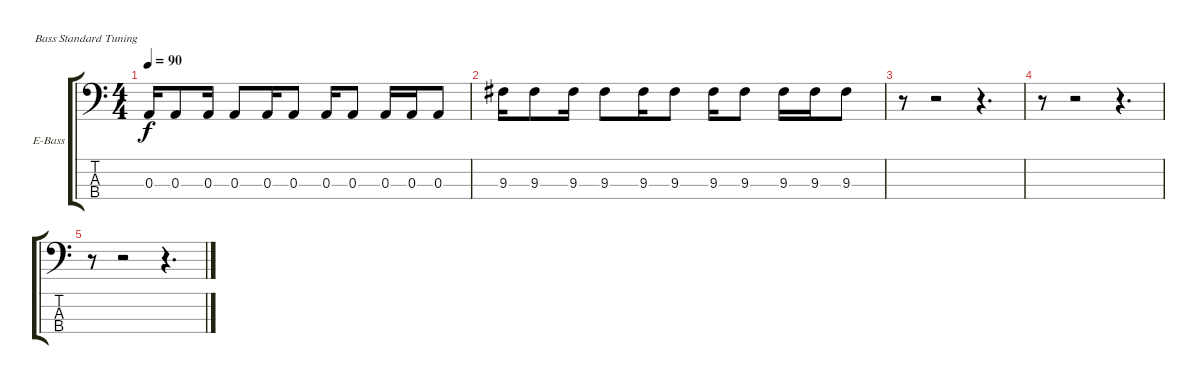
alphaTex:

\bracketExtendMode groupsimilarinstruments
\firstSystemTrackNameOrientation horizontal
\otherSystemsTrackNameOrientation horizontal
\track ("Track 2" "E-Bass") {instrument electricbassfinger}
\staff {score tabs}
\tuning (G2 D2 A1 E1)
\ts (4 4)
\tempo 90
\clef f4
\ks c
0.3.16{dy f} 0.3.8 0.3.16 0.3.8 0.3.16 0.3.8 0.3.16 0.3.8 0.3.16 0.3.16 0.3.8 |
9.3.16 9.3.8 9.3.16 9.3.8 9.3.16 9.3.8 9.3.16 9.3.8 9.3.16 9.3.16 9.3.8 |
r.8 r.2 r.4{d} |
r.8 r.2 r.4{d} |
r.8 r.2 r.4{d}
